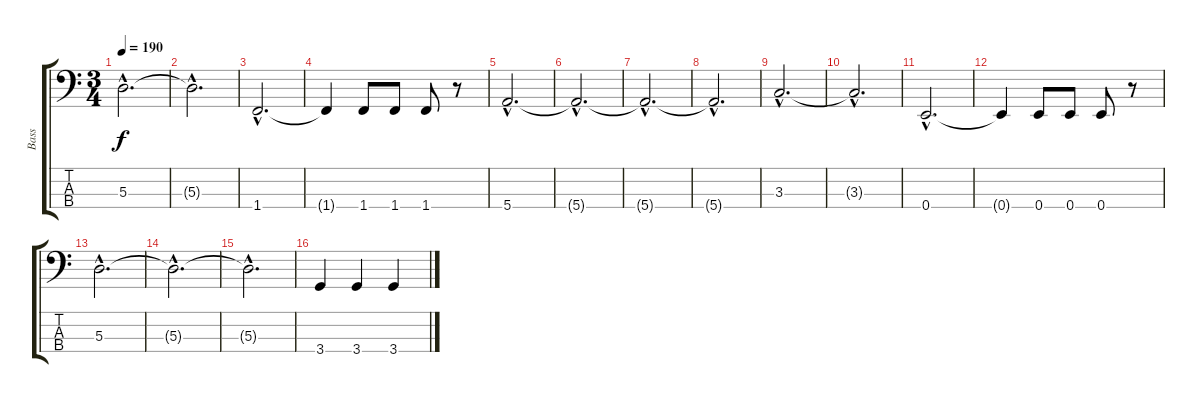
\track ("Bass" "Bass") {instrument electricbasspick}
\staff {score tabs}
\tuning (G2 D2 A1 E1) {hide}
\ts (3 4)
\tempo 190
\clef f4
\ks c
5.3{hac}.2{d dy f} |
5.3{hac t}.2{d} |
1.4{hac}.2{d} |
1.4{t}.4 1.4.8 1.4.8 1.4.8 r.8 |
5.4{hac}.2{d} |
5.4{hac t}.2{d} |
5.4{hac t}.2{d} |
5.4{hac t}.2{d} |
3.3{hac}.2{d} |
3.3{hac t}.2{d} |
0.4{hac}.2{d} |
0.4{t}.4 0.4.8 0.4.8 0.4.8 r.8 |
5.3{hac}.2{d} |
5.3{hac t}.2{d} |
5.3{hac t}.2{d} |
3.4.4 3.4.4 3.4.4
